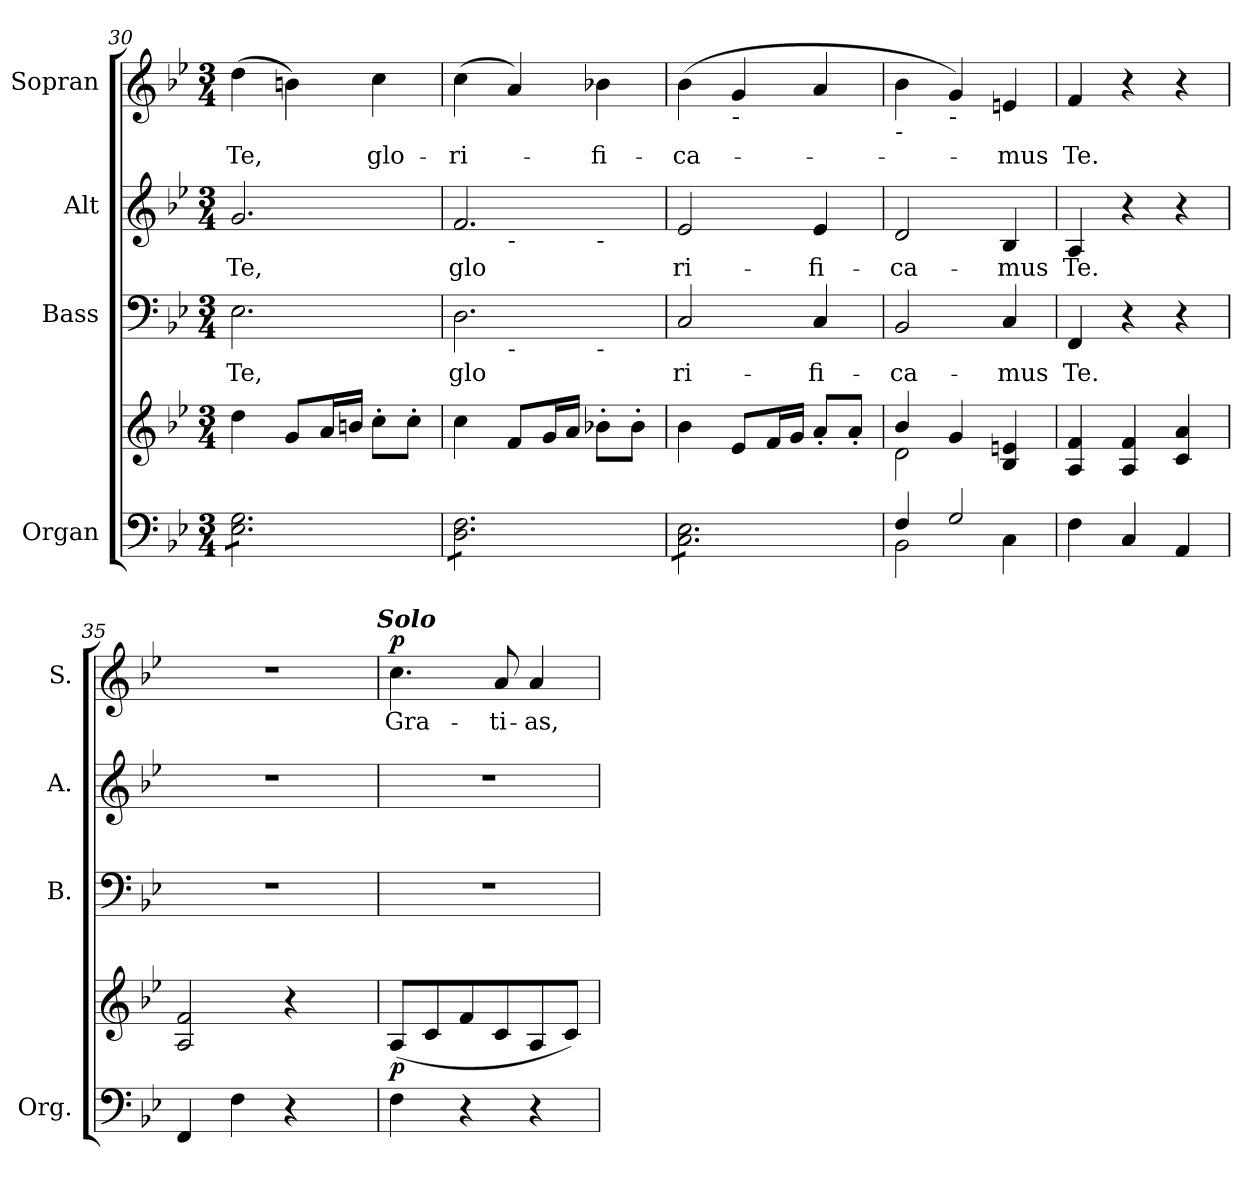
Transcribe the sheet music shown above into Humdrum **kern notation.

**kern	**kern	**dynam	**kern	**text	**kern	**text	**kern	**text	**dynam
*part4	*part4	*part4	*part3	*part3	*part2	*part2	*part1	*part1	*part1
*staff5	*staff4	*staff4/5	*staff3	*staff3	*staff2	*staff2	*staff1	*staff1	*staff1
*I"Organ	*	*	*I"Bass	*	*I"Alt	*	*I"Sopran	*	*
*I'Org.	*	*	*I'B.	*	*I'A.	*	*I'S.	*	*
*clefF4	*clefG2	*	*clefF4	*	*clefG2	*	*clefG2	*	*
*k[b-e-]	*k[b-e-]	*	*k[b-e-]	*	*k[b-e-]	*	*k[b-e-]	*	*
*B-:	*B-:	*	*B-:	*	*B-:	*	*B-:	*	*
*M3/4	*M3/4	*	*M3/4	*	*M3/4	*	*M3/4	*	*
=30	=30	=30	=30	=30	=30	=30	=30	=30	=30
!	!	!	!	!LO:LY:b:color=#000000	!	!	!	!	!
!	!	!	!	!	!	!LO:LY:b:color=#000000	!	!	!
!	!	!	!	!	!	!	!	!LO:LY:b:color=#000000	!
*tremolo	*	*	*	*	*	*	*	*	*
8E-i\ 8GiL	4ddi\	.	2.E-i\	Te,	2.gi/	Te,	(4ddi\	Te,	.
8E-i\ 8Gi	.	.	.	.	.	.	.	.	.
8E-i\ 8Gi	8gi/L	.	.	.	.	.	4bni\)	.	.
8E-i\ 8Gi	16ai/L	.	.	.	.	.	.	.	.
.	16bni/JJ	.	.	.	.	.	.	.	.
!	!	!	!	!	!	!	!	!LO:LY:b:color=#000000	!
8E-i\ 8Gi	8cc'i\L	.	.	.	.	.	4cci\	glo-	.
8E-i\ 8GiJ	8cc'i\J	.	.	.	.	.	.	.	.
=31	=31	=31	=31	=31	=31	=31	=31	=31	=31
!	!	!	!	!LO:LY:b:color=#000000	!	!	!	!	!
!	!	!	!	!	!	!LO:LY:b:color=#000000	!	!	!
!	!	!	!	!	!	!	!	!LO:LY:b:color=#000000	!
*	*	*	*^	*	*^	*	*	*	*
*	*	*	*	*^	*	*	*^	*	*	*	*
8Di\ 8FiL	4cci\	.	2.Di\	4ryy	2ryy	glo	2.fi/	4ryy	2ryy	glo	(4cci\	-ri-	.
8Di\ 8Fi	.	.	.	.	.	.	.	.	.	.	.	.	.
!	!	!	!	!	!	!	!	!LO:TX:b:t=-	!	!	!	!	!
!	!	!	!	!LO:TX:b:t=-	!	!	!	!	!	!	!	!	!
8Di\ 8Fi	8fi/L	.	.	2ryy	.	.	.	2ryy	.	.	4ai/)	.	.
8Di\ 8Fi	16gi/L	.	.	.	.	.	.	.	.	.	.	.	.
.	16ai/JJ	.	.	.	.	.	.	.	.	.	.	.	.
!	!	!	!	!	!	!	!	!	!LO:TX:b:t=-	!	!	!	!
!	!	!	!	!	!LO:TX:b:t=-	!	!	!	!	!	!	!	!
!	!	!	!	!	!	!	!	!	!	!	!	!LO:LY:b:color=#000000	!
8Di\ 8Fi	8b-X'i\L	.	.	.	4ryy	.	.	.	4ryy	.	4b-Xi\	-fi-	.
8Di\ 8FiJ	8b-'i\J	.	.	.	.	.	.	.	.	.	.	.	.
*	*	*	*v	*v	*v	*	*	*	*	*	*	*	*
*	*	*	*	*	*v	*v	*v	*	*	*	*
!!LO:PB:g=z
=32	=32	=32	=32	=32	=32	=32	=32	=32	=32
*	*	*	*^	*	*^	*	*	*	*
*	*	*	*	*^	*	*	*^	*	*	*	*
!	!	!	!	!	!	!LO:LY:b:color=#000000	!	!	!	!	!	!	!
*	*	*	*v	*v	*v	*	*	*	*	*	*	*	*
*	*	*	*	*	*v	*v	*v	*	*	*	*
*	*	*	*^	*	*^	*	*	*	*
*	*	*	*	*^	*	*	*^	*	*	*	*
!	!	!	!	!	!	!	!	!	!	!LO:LY:b:color=#000000	!	!	!
*	*	*	*v	*v	*v	*	*	*	*	*	*	*	*
*	*	*	*	*	*v	*v	*v	*	*	*	*
*	*	*	*^	*	*^	*	*	*	*
*	*	*	*	*^	*	*	*^	*	*	*	*
!	!	!	!	!	!	!	!LO:TX:b:t=-	!	!	!	!	!	!
!	!	!	!LO:TX:b:t=-	!	!	!	!	!	!	!	!	!	!
!	!	!	!	!	!	!	!	!	!	!	!	!LO:LY:b:color=#000000	!
*	*	*	*v	*v	*v	*	*	*	*	*	*	*	*
*	*	*	*	*	*v	*v	*v	*	*	*	*
8Ci\ 8E-iL	4b-i\	.	2Ci/	ri-	2e-i/	ri-	(4b-i\	-ca-	.
8Ci\ 8E-i	.	.	.	.	.	.	.	.	.
!	!	!	!	!	!	!	!LO:TX:b:t=-	!	!
8Ci\ 8E-i	8e-i/L	.	.	.	.	.	4gi/	.	.
8Ci\ 8E-i	16fi/L	.	.	.	.	.	.	.	.
.	16gi/JJ	.	.	.	.	.	.	.	.
!	!	!	!	!LO:LY:b:color=#000000	!	!	!	!	!
!	!	!	!	!	!	!LO:LY:b:color=#000000	!	!	!
8Ci\ 8E-i	8a'i/L	.	4Ci/	-fi-	4e-i/	-fi-	4ai/	.	.
8Ci\ 8E-iJ	8a'i/J	.	.	.	.	.	.	.	.
*Xtremolo	*	*	*	*	*	*	*	*	*
=33	=33	=33	=33	=33	=33	=33	=33	=33	=33
*^	*^	*	*	*	*	*	*	*	*
!	!	!	!	!	!	!LO:LY:b:color=#000000	!	!	!	!	!
!	!	!	!	!	!	!	!	!	!LO:TX:b:t=-	!	!
!	!	!	!	!	!	!	!	!LO:LY:b:color=#000000	!	!	!
4Fi/	2BB-i\	4b-i/	2di\	.	2BB-i/	-ca-	2di/	-ca-	4b-i\	.	.
!	!	!	!	!	!	!	!	!	!LO:TX:b:t=-	!	!
2Gi/	.	4gi/	.	.	.	.	.	.	4gi/)	.	.
!	!	!	!	!	!	!LO:LY:b:color=#000000	!	!	!	!	!
!	!	!	!	!	!	!	!	!LO:LY:b:color=#000000	!	!	!
!	!	!	!	!	!	!	!	!	!	!LO:LY:b:color=#000000	!
.	4Ci\	4B-i/ 4eni	4ryy	.	4Ci/	-mus	4B-i/	-mus	4eni/	-mus	.
*v	*v	*	*	*	*	*	*	*	*	*	*
*	*v	*v	*	*	*	*	*	*	*	*
=34	=34	=34	=34	=34	=34	=34	=34	=34	=34
*^	*^	*	*	*	*	*	*	*	*
!	!	!	!	!	!	!LO:LY:b:color=#000000	!	!	!	!	!
*v	*v	*	*	*	*	*	*	*	*	*	*
*	*v	*v	*	*	*	*	*	*	*	*
*^	*^	*	*	*	*	*	*	*	*
!	!	!	!	!	!	!	!	!LO:LY:b:color=#000000	!	!	!
*v	*v	*	*	*	*	*	*	*	*	*	*
*	*v	*v	*	*	*	*	*	*	*	*
*^	*^	*	*	*	*	*	*	*	*
!	!	!	!	!	!	!	!	!	!	!LO:LY:b:color=#000000	!
*v	*v	*	*	*	*	*	*	*	*	*	*
*	*v	*v	*	*	*	*	*	*	*	*
4Fi\	4Ai/ 4fi	.	4FFi/	Te.	4Ai/	Te.	4fi/	Te.	.
4Ci/	4Ai/ 4fi	.	4r	.	4r	.	4r	.	.
4AAi/	4ci/ 4ai	.	4r	.	4r	.	4r	.	.
=35	=35	=35	=35	=35	=35	=35	=35	=35	=35
!	!	!	!LO:N:vis=1	!	!LO:N:vis=1	!	!LO:N:vis=1	!	!
*	*	*	*	*	*	*	*^	*	*
4FFi/	2Ai/ 2fi	.	2.r	.	2.r	.	2.r	2ryy	.	.
4Fi\	.	.	.	.	.	.	.	.	.	.
4r	4r	.	.	.	.	.	.	8ryy	.	.
.	.	.	.	.	.	.	.	16ryy	.	.
.	.	.	.	.	.	.	.	32ryy	.	.
.	.	.	.	.	.	.	.	64ryy	.	.
.	.	.	.	.	.	.	.	128...ryy	.	.
!	!	!	!	!	!	!	!	!LO:TX:a:Bi:t=Solo	!	!
.	.	.	.	.	.	.	.	1024ryy	.	.
=36	=36	=36	=36	=36	=36	=36	=36	=36	=36	=36
!	!	!	!LO:N:vis=1	!	!LO:N:vis=1	!	!	!	!	!
*	*	*	*	*	*	*	*v	*v	*	*
*	*	*	*	*	*	*	*^	*	*
!	!	!	!	!	!	!	!	!	!LO:LY:b:color=#000000	!
*	*	*	*	*	*	*	*v	*v	*	*
4Fi\	(8Ai/L	p	2.r	.	2.r	.	4.cci\	Gra-	p
.	8ci/	.	.	.	.	.	.	.	.
4r	8fi/	.	.	.	.	.	.	.	.
!	!	!	!	!	!	!	!	!LO:LY:b:color=#000000	!
.	8ci/	.	.	.	.	.	8ai/	-ti-	.
!	!	!	!	!	!	!	!	!LO:LY:b:color=#000000	!
4r	8Ai/	.	.	.	.	.	4ai/	-as,	.
.	8ci/J)	.	.	.	.	.	.	.	.
=	=	=	=	=	=	=	=	=	=
*-	*-	*-	*-	*-	*-	*-	*-	*-	*-
